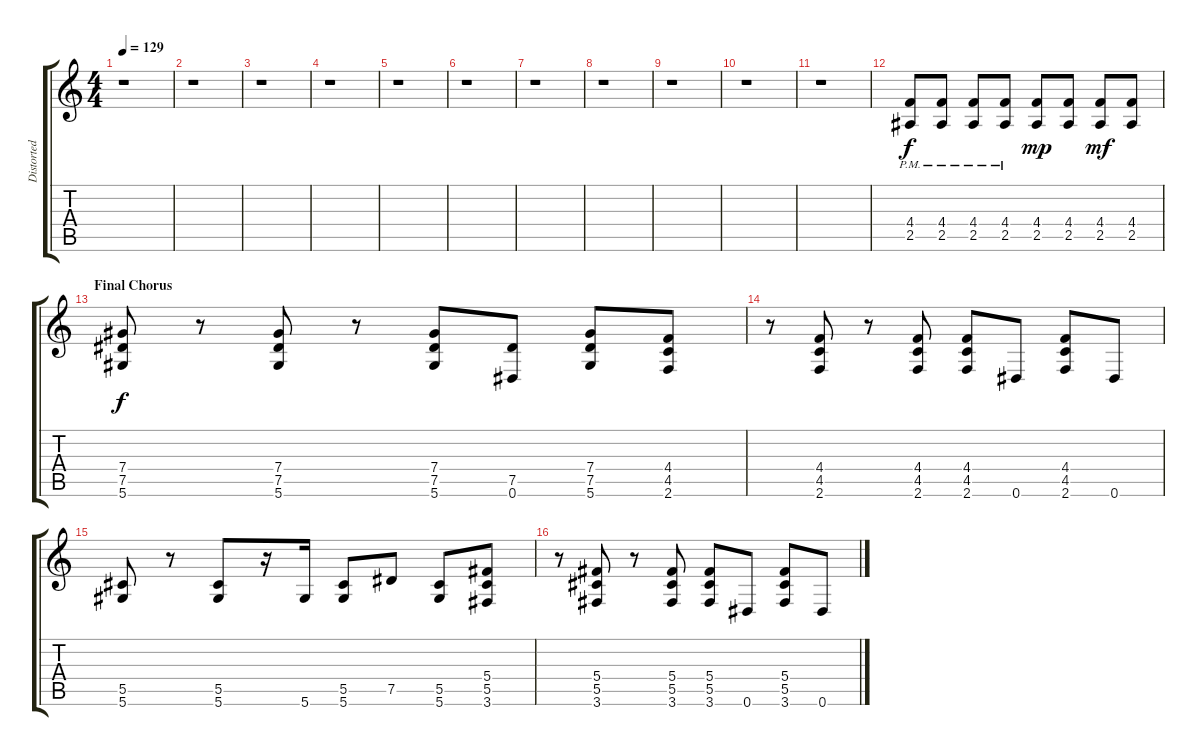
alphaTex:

\track ("Distorted Chorus (2 Guitars)" "Distorted ") {instrument distortionguitar}
\staff {score tabs}
\tuning (Eb4 Bb3 Gb3 Db3 Ab2 Eb2) {hide}
\ts (4 4)
\tempo 129
\clef g2
\ks c
r.1{dy mf} |
r.1 |
r.1 |
r.1 |
r.1 |
r.1 |
r.1 |
r.1 |
r.1 |
r.1 |
r.1 |
(4.4{pm} 2.5{pm}).8{dy f} (4.4{pm} 2.5{pm}).8 (4.4{pm} 2.5{pm}).8 (4.4{pm} 2.5{pm}).8 (4.4 2.5).8{dy mp} (4.4 2.5).8 (4.4 2.5).8{dy mf} (4.4 2.5).8 |
\section ("" "Final Chorus")
(7.4 7.5 5.6).8{dy f} r.8 (7.4 7.5 5.6).8 r.8 (7.4 7.5 5.6).8 (7.5 0.6).8 (7.4 7.5 5.6).8 (4.4 4.5 2.6).8 |
r.8 (4.4 4.5 2.6).8 r.8 (4.4 4.5 2.6).8 (4.4 4.5 2.6).8 0.6.8 (4.4 4.5 2.6).8 0.6.8 |
(5.5 5.6).8 r.8 (5.5 5.6).8 r.16 5.6.16 (5.5 5.6).8 7.5.8 (5.5 5.6).8 (5.4 5.5 3.6).8 |
r.8 (5.4 5.5 3.6).8 r.8 (5.4 5.5 3.6).8 (5.4 5.5 3.6).8 0.6.8 (5.4 5.5 3.6).8 0.6.8
